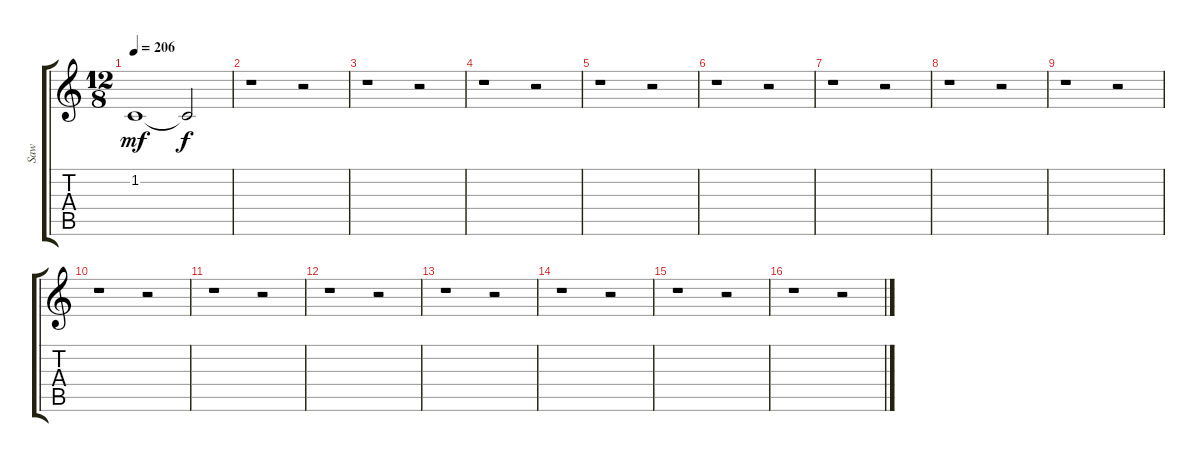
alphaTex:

\track ("Saw" "Saw") {instrument lead2sawtooth}
\staff {score tabs}
\tuning (E4 B3 G3 D3 A2 E2) {hide}
\ts (12 8)
\tempo 206
\clef g2
\ks c
1.2.1{dy mf} 1.2{t}.2{dy f} |
r.1 r.2 |
r.1 r.2 |
r.1 r.2 |
r.1 r.2 |
r.1 r.2 |
r.1 r.2 |
r.1 r.2 |
r.1 r.2 |
r.1 r.2 |
r.1 r.2 |
r.1 r.2 |
r.1 r.2 |
r.1 r.2 |
r.1 r.2 |
r.1 r.2
